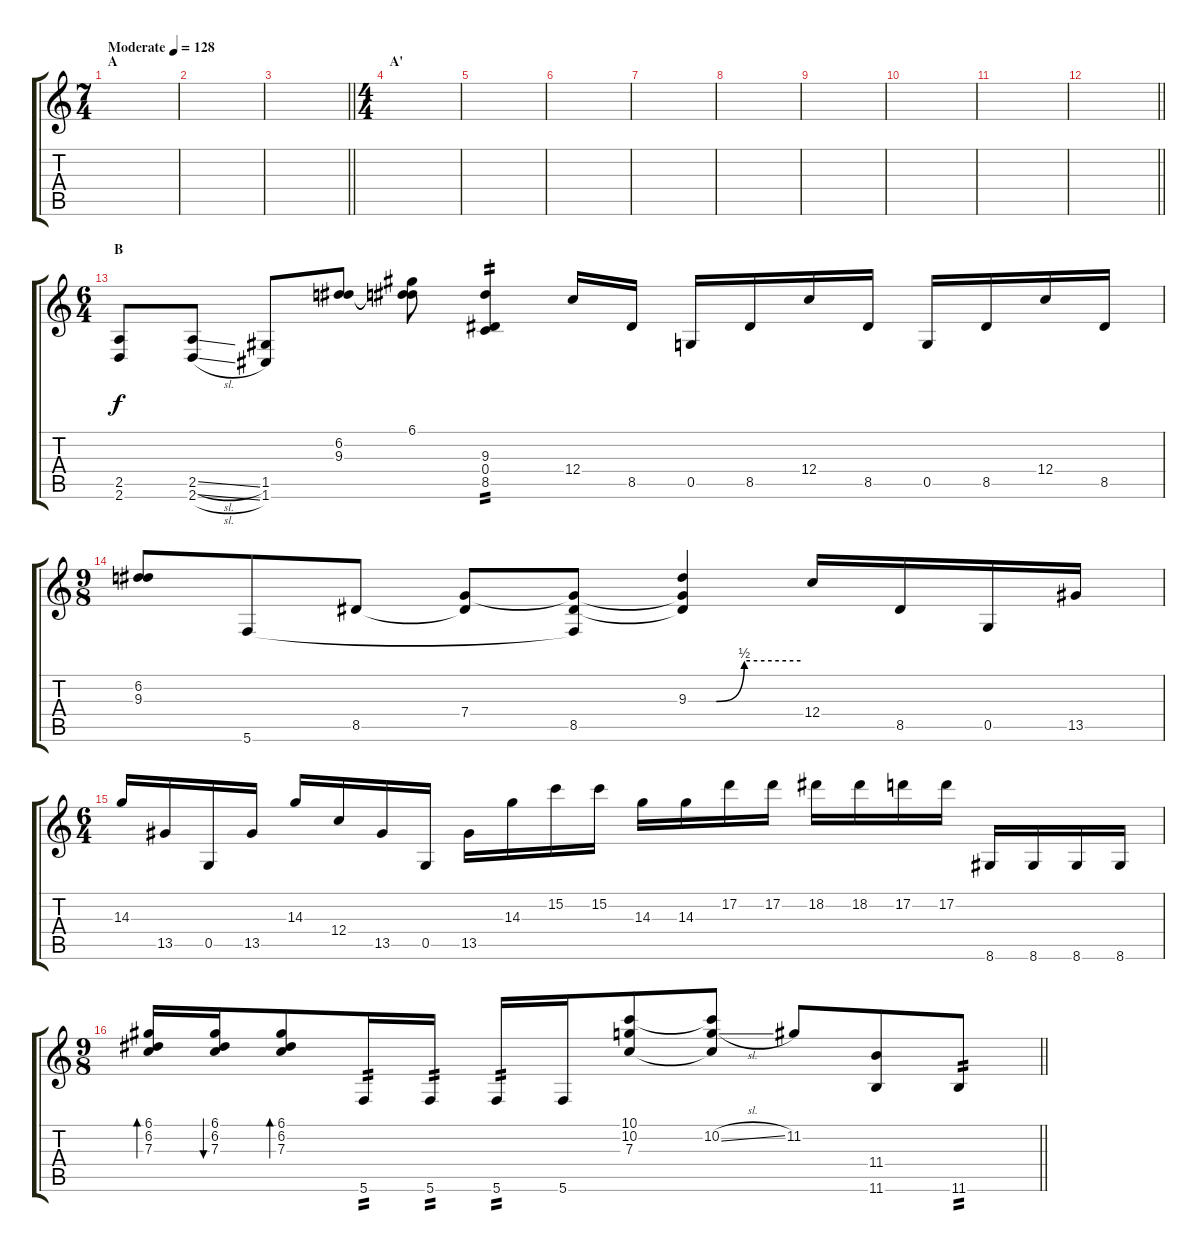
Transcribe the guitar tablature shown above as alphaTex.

\track "" {instrument overdrivenguitar}
\staff {score tabs}
\tuning (D4 A3 F3 C3 G2 C2) {hide}
\ts (7 4)
\section ("" "A")
\tempo (128 "Moderate")
\clef g2
\ks c
|
|
\barLineRight lightlight
|
\ts (4 4)
\section ("" "A'")
|
|
|
|
|
|
|
|
\barLineRight lightlight
|
\ts (6 4)
\section ("" "B")
(2.5 2.6).8 (2.5{sl} 2.6{sl}).8 (1.5 1.6).8 (6.2 9.3).8 (6.1 6.2{t} 9.3{t}).8 (9.3 0.4 8.5).4{tp 2} 12.4.16 8.5.16 0.5.16 8.5.16 12.4.16 8.5.16 0.5.16 8.5.16 12.4.16 8.5.16 |
\ts (9 8)
(6.2 9.3).8 5.6.8 8.5.8 (7.4 8.5{t}).8 (7.4{t} 8.5 5.6{t}).8 (9.3{be (custom 0 0 15 0 30 2 60 2)} 7.4{t} 8.5{t}).4 12.4.16 8.5.16 0.5.16 13.5.16 |
\ts (6 4)
14.3.16 13.5.16 0.5.16 13.5.16 14.3.16 12.4.16 13.5.16 0.5.16 13.5.16 14.3.16 15.2.16 15.2.16 14.3.16 14.3.16 17.2.16 17.2.16 18.2.16 18.2.16 17.2.16 17.2.16 8.6.16 8.6.16 8.6.16 8.6.16 |
\ts (9 8)
\barLineRight lightlight
(6.1 6.2 7.3).16{bd 120} (6.1 6.2 7.3).16{bu 120} (6.1 6.2 7.3).8{bd 120} 5.6.16{tp 2} 5.6.16{tp 2} 5.6.16{tp 2} 5.6.16 (10.1 10.2 7.3).8 (10.1{t} 10.2{sl} 7.3{t}).8 11.2.8 (11.4 11.6).8 11.6.8{tp 2}
